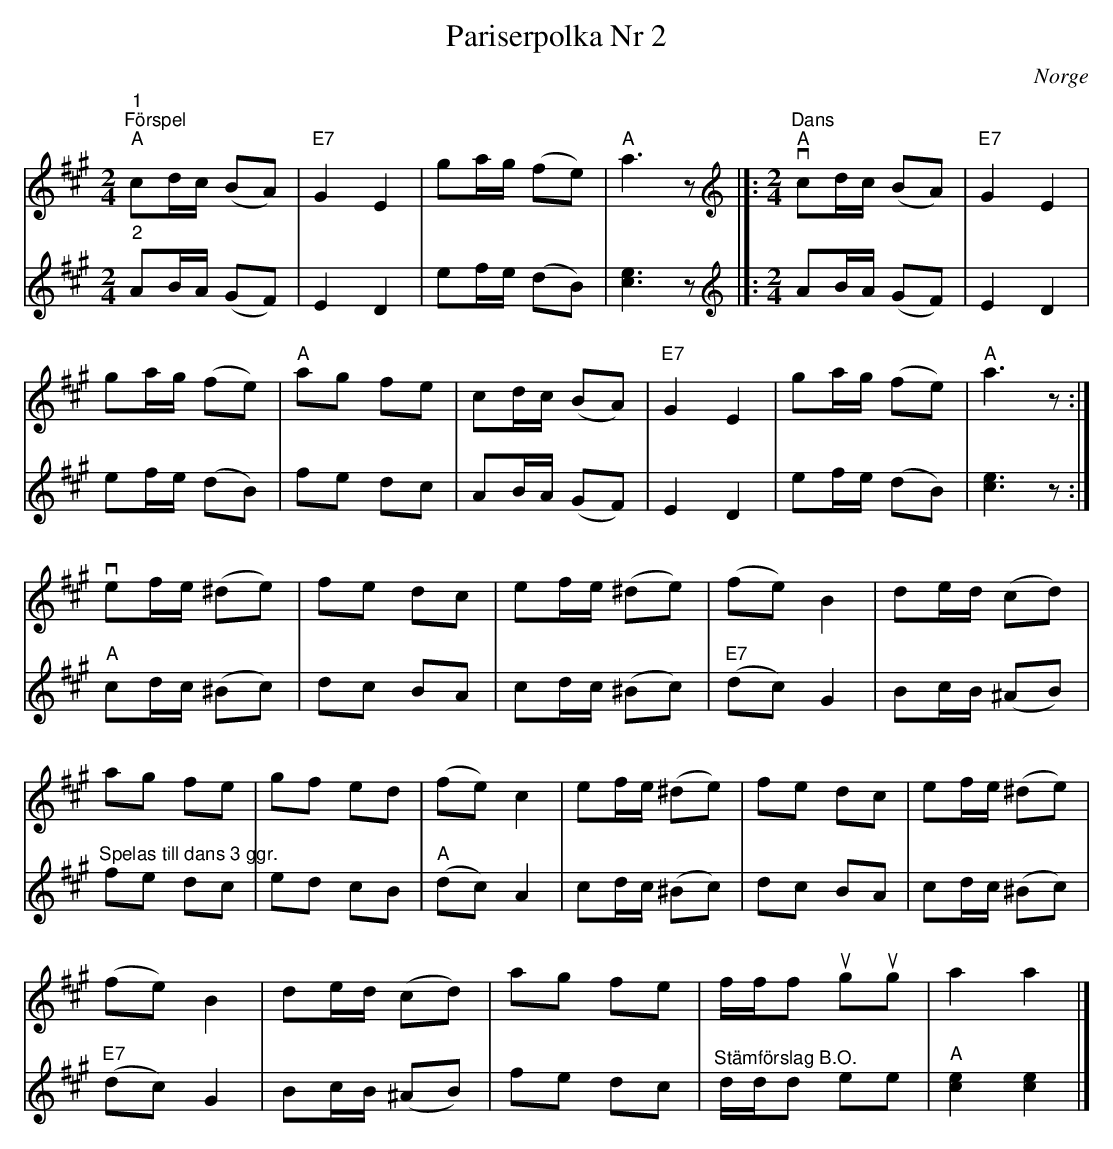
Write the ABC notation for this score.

X:1
T:Pariserpolka Nr 2
O:Norge
L:1/8
M:2/4
K:A
V:1
"^1""^Förspel""A" cd/c/ (BA) |"E7" G2 E2 | ga/g/ (fe) |"A" a3 z |]: [K:A][M:2/4][K:treble]"^Dans"v"A" cd/c/ (BA) |"E7" G2 E2 |
ga/g/ (fe) |"A" ag fe | cd/c/ (BA) |"E7" G2 E2 | ga/g/ (fe) |"A" a3 z :|
v ef/e/ (^de) | fe dc | ef/e/ (^de) | (fe) B2 | de/d/ (cd) |
ag fe | gf ed | (fe) c2 | ef/e/ (^de) | fe dc | ef/e/ (^de) |
(fe) B2 | de/d/ (cd) | ag fe | f/f/fu gug | a2 a2 |]
V:2
"^2" AB/A/ (GF) | E2 D2 | ef/e/ (dB) | [ce]3 z |]:[K:A][M:2/4][K:treble] AB/A/ (GF) | E2 D2 |
ef/e/ (dB) | fe dc | AB/A/ (GF) | E2 D2 | ef/e/ (dB) | [ce]3 z :|"A" cd/c/ (^Bc) | dc BA |
cd/c/ (^Bc) |"E7" (dc) G2 | Bc/B/ (^AB) | "^Spelas till dans 3 ggr." fe dc | ed cB |"A" (dc) A2 |
cd/c/ (^Bc) | dc BA | cd/c/ (^Bc) |"E7" (dc) G2 | Bc/B/ (^AB) | fe dc | "^Stämförslag B.O." d/d/d ee |"A" [ce]2 [ce]2 |]
